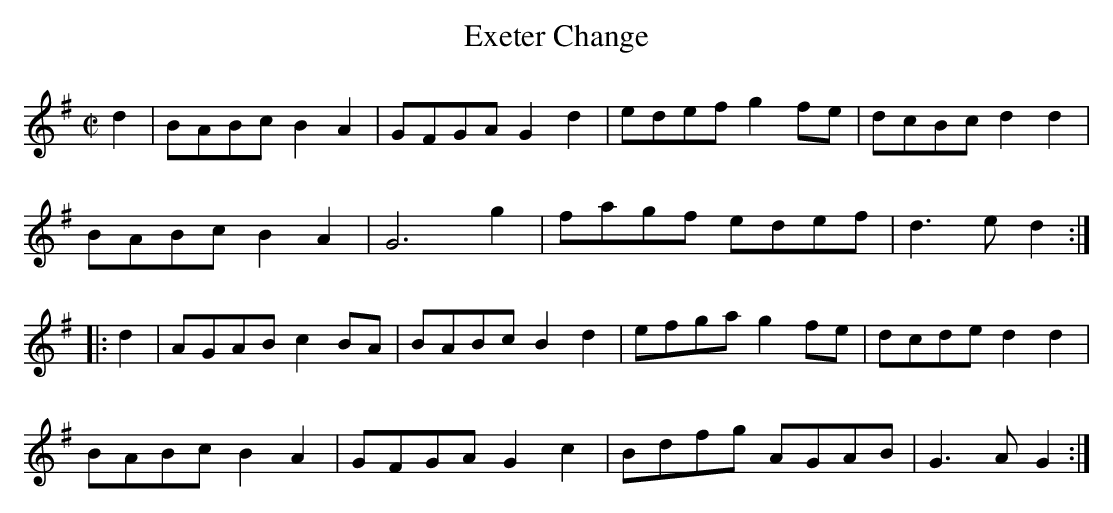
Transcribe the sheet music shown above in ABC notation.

X:1
T:Exeter Change
M:C|
L:1/8
K:G
d2|BABc B2A2|GFGA G2d2|edef g2 fe|dcBc d2d2|
BABc B2A2|G6 g2|fagf edef|d3e d2:|
|:d2|AGAB c2 BA|BABc B2d2|efga g2 fe|dcde d2d2|
BABc B2A2|GFGA G2c2|Bdfg AGAB|G3A G2:|]
